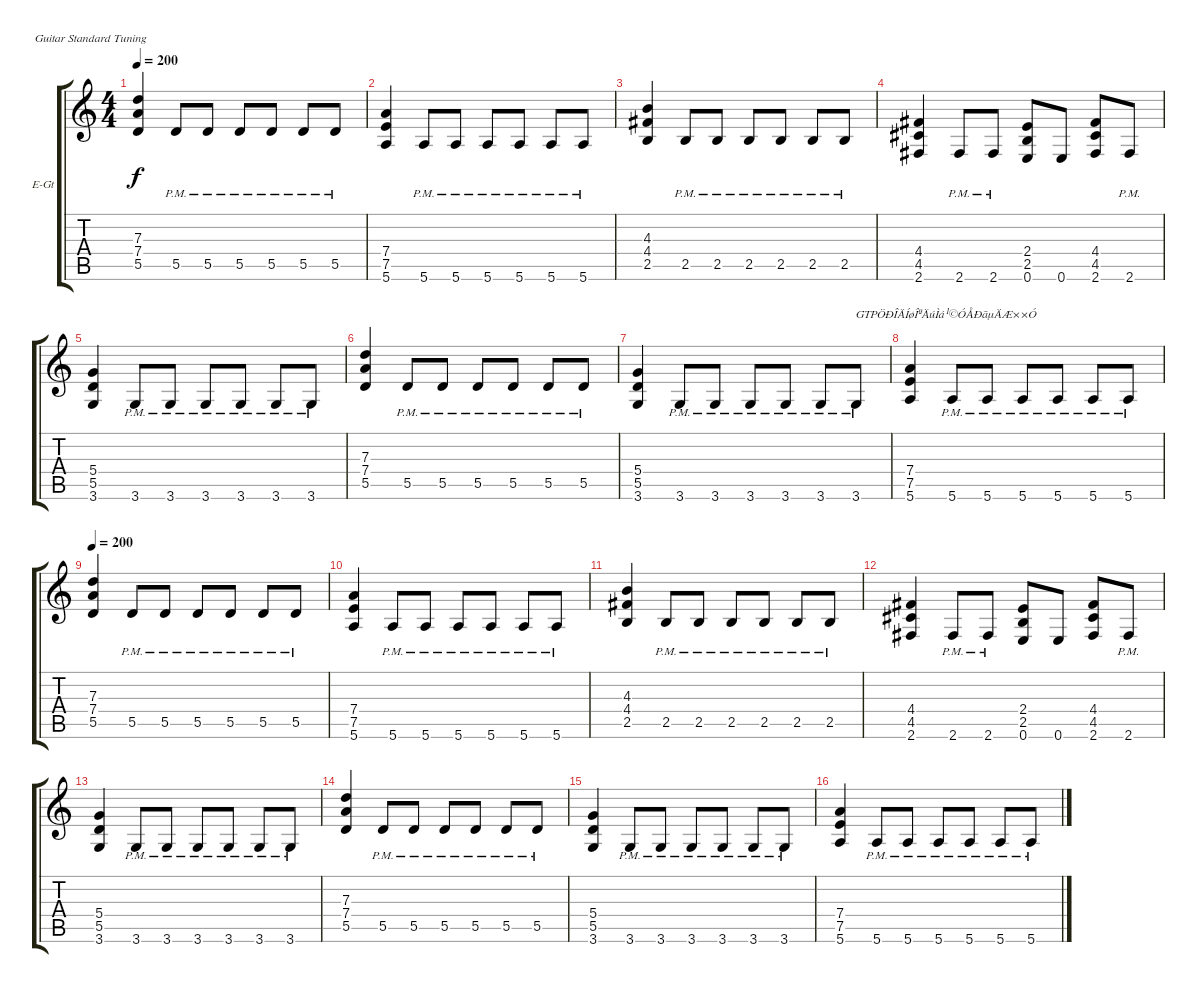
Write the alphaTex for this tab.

\bracketExtendMode groupsimilarinstruments
\firstSystemTrackNameOrientation horizontal
\otherSystemsTrackNameOrientation horizontal
\track ("Rhythme" "E-Gt") {instrument distortionguitar}
\staff {score tabs}
\tuning (E4 B3 G3 D3 A2 E2)
\ts (4 4)
\tempo 200
\clef g2
\ks c
(7.3 7.4 5.5).4{dy f} 5.5{pm}.8 5.5{pm}.8 5.5{pm}.8 5.5{pm}.8 5.5{pm}.8 5.5{pm}.8 |
(7.4 7.5 5.6).4 5.6{pm}.8 5.6{pm}.8 5.6{pm}.8 5.6{pm}.8 5.6{pm}.8 5.6{pm}.8 |
(4.3 4.4 2.5).4 2.5{pm}.8 2.5{pm}.8 2.5{pm}.8 2.5{pm}.8 2.5{pm}.8 2.5{pm}.8 |
(4.4 4.5 2.6).4 2.6{pm}.8 2.6{pm}.8 (2.4 2.5 0.6).8 0.6.8 (4.4 4.5 2.6).8 2.6{pm}.8 |
(5.4 5.5 3.6).4 3.6{pm}.8 3.6{pm}.8 3.6{pm}.8 3.6{pm}.8 3.6{pm}.8 3.6{pm}.8 |
(7.3 7.4 5.5).4 5.5{pm}.8 5.5{pm}.8 5.5{pm}.8 5.5{pm}.8 5.5{pm}.8 5.5{pm}.8 |
(5.4 5.5 3.6).4 3.6{pm}.8 3.6{pm}.8 3.6{pm}.8 3.6{pm}.8 3.6{pm}.8 3.6{pm}.8{txt "GTPÖÐÎÄÍøÎªÄúÌá¹©ÓÅÐãµÄÆ××Ó"} |
(7.4 7.5 5.6).4 5.6{pm}.8 5.6{pm}.8 5.6{pm}.8 5.6{pm}.8 5.6{pm}.8 5.6{pm}.8 |
\tempo 200
(7.3 7.4 5.5).4 5.5{pm}.8 5.5{pm}.8 5.5{pm}.8 5.5{pm}.8 5.5{pm}.8 5.5{pm}.8 |
(7.4 7.5 5.6).4 5.6{pm}.8 5.6{pm}.8 5.6{pm}.8 5.6{pm}.8 5.6{pm}.8 5.6{pm}.8 |
(4.3 4.4 2.5).4 2.5{pm}.8 2.5{pm}.8 2.5{pm}.8 2.5{pm}.8 2.5{pm}.8 2.5{pm}.8 |
(4.4 4.5 2.6).4 2.6{pm}.8 2.6{pm}.8 (2.4 2.5 0.6).8 0.6.8 (4.4 4.5 2.6).8 2.6{pm}.8 |
(5.4 5.5 3.6).4 3.6{pm}.8 3.6{pm}.8 3.6{pm}.8 3.6{pm}.8 3.6{pm}.8 3.6{pm}.8 |
(7.3 7.4 5.5).4 5.5{pm}.8 5.5{pm}.8 5.5{pm}.8 5.5{pm}.8 5.5{pm}.8 5.5{pm}.8 |
(5.4 5.5 3.6).4 3.6{pm}.8 3.6{pm}.8 3.6{pm}.8 3.6{pm}.8 3.6{pm}.8 3.6{pm}.8 |
(7.4 7.5 5.6).4 5.6{pm}.8 5.6{pm}.8 5.6{pm}.8 5.6{pm}.8 5.6{pm}.8 5.6{pm}.8
